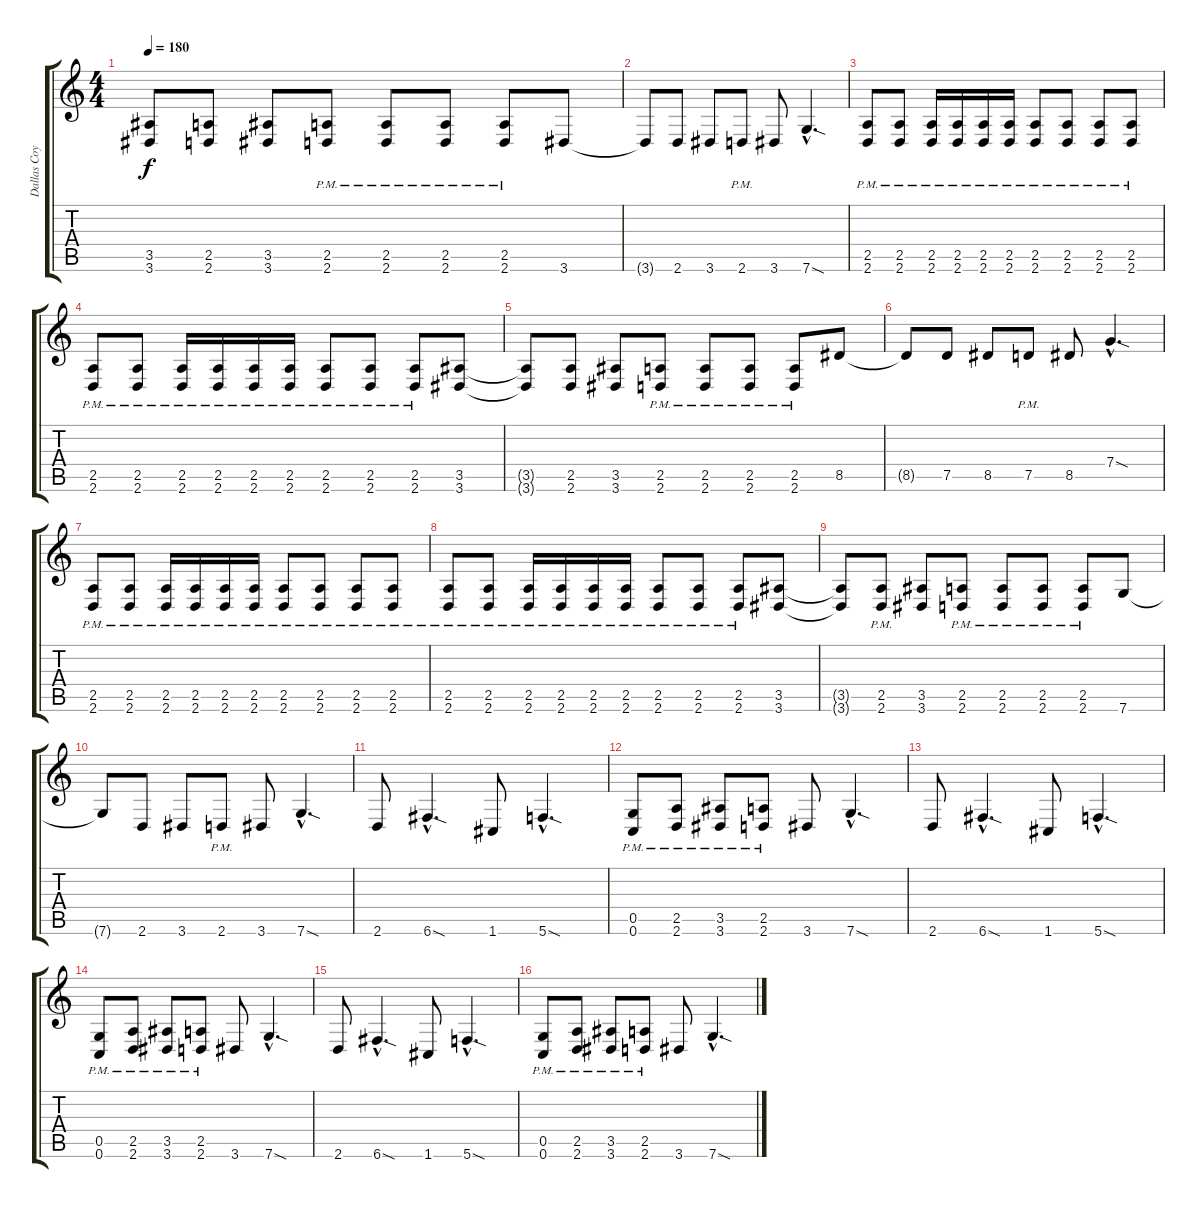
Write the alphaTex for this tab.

\track ("Dallas Coyle (Harmonizer)" "Dallas Coy") {instrument overdrivenguitar}
\staff {score tabs}
\tuning (D4 A3 F3 C3 G2 C2) {hide}
\ts (4 4)
\tempo 180
\clef g2
\ks c
(3.5{t} 3.6{t}).8{dy f} (2.5 2.6).8 (3.5 3.6).8 (2.5{pm} 2.6{pm}).8 (2.5{pm} 2.6{pm}).8 (2.5{pm} 2.6{pm}).8 (2.5{pm} 2.6{pm}).8 3.6.8 |
3.6{t}.8 2.6.8 3.6.8 2.6{pm}.8 3.6.8 7.6{sod hac}.4{d} |
(2.5{pm} 2.6{pm}).8 (2.5{pm} 2.6{pm}).8 (2.5{pm} 2.6{pm}).16 (2.5{pm} 2.6{pm}).16 (2.5{pm} 2.6{pm}).16 (2.5{pm} 2.6{pm}).16 (2.5{pm} 2.6{pm}).8 (2.5{pm} 2.6{pm}).8 (2.5{pm} 2.6{pm}).8 (2.5{pm} 2.6{pm}).8 |
(2.5{pm} 2.6{pm}).8 (2.5{pm} 2.6{pm}).8 (2.5{pm} 2.6{pm}).16 (2.5{pm} 2.6{pm}).16 (2.5{pm} 2.6{pm}).16 (2.5{pm} 2.6{pm}).16 (2.5{pm} 2.6{pm}).8 (2.5{pm} 2.6{pm}).8 (2.5{pm} 2.6{pm}).8 (3.5 3.6).8 |
(3.5{t} 3.6{t}).8 (2.5 2.6).8 (3.5 3.6).8 (2.5{pm} 2.6{pm}).8 (2.5{pm} 2.6{pm}).8 (2.5{pm} 2.6{pm}).8 (2.5{pm} 2.6{pm}).8 8.5.8 |
8.5{t}.8 7.5.8 8.5.8 7.5{pm}.8 8.5.8 7.4{sod hac}.4{d} |
(2.5{pm} 2.6{pm}).8 (2.5{pm} 2.6{pm}).8 (2.5{pm} 2.6{pm}).16 (2.5{pm} 2.6{pm}).16 (2.5{pm} 2.6{pm}).16 (2.5{pm} 2.6{pm}).16 (2.5{pm} 2.6{pm}).8 (2.5{pm} 2.6{pm}).8 (2.5{pm} 2.6{pm}).8 (2.5{pm} 2.6{pm}).8 |
(2.5{pm} 2.6{pm}).8 (2.5{pm} 2.6{pm}).8 (2.5{pm} 2.6{pm}).16 (2.5{pm} 2.6{pm}).16 (2.5{pm} 2.6{pm}).16 (2.5{pm} 2.6{pm}).16 (2.5{pm} 2.6{pm}).8 (2.5{pm} 2.6{pm}).8 (2.5{pm} 2.6{pm}).8 (3.5 3.6).8 |
(3.5{t} 3.6{t}).8 (2.5{pm} 2.6{pm}).8 (3.5 3.6).8 (2.5{pm} 2.6{pm}).8 (2.5{pm} 2.6{pm}).8 (2.5{pm} 2.6{pm}).8 (2.5{pm} 2.6{pm}).8 7.6.8 |
7.6{t}.8 2.6.8 3.6.8 2.6{pm}.8 3.6.8 7.6{sod hac}.4{d} |
2.6.8 6.6{sod hac}.4{d} 1.6.8 5.6{sod hac}.4{d} |
(0.5{pm} 0.6{pm}).8 (2.5{pm} 2.6{pm}).8 (3.5{pm} 3.6{pm}).8 (2.5{pm} 2.6{pm}).8 3.6.8 7.6{sod hac}.4{d} |
2.6.8 6.6{sod hac}.4{d} 1.6.8 5.6{sod hac}.4{d} |
(0.5{pm} 0.6{pm}).8 (2.5{pm} 2.6{pm}).8 (3.5{pm} 3.6{pm}).8 (2.5{pm} 2.6{pm}).8 3.6.8 7.6{sod hac}.4{d} |
2.6.8 6.6{sod hac}.4{d} 1.6.8 5.6{sod hac}.4{d} |
(0.5{pm} 0.6{pm}).8 (2.5{pm} 2.6{pm}).8 (3.5{pm} 3.6{pm}).8 (2.5{pm} 2.6{pm}).8 3.6.8 7.6{sod hac}.4{d}
